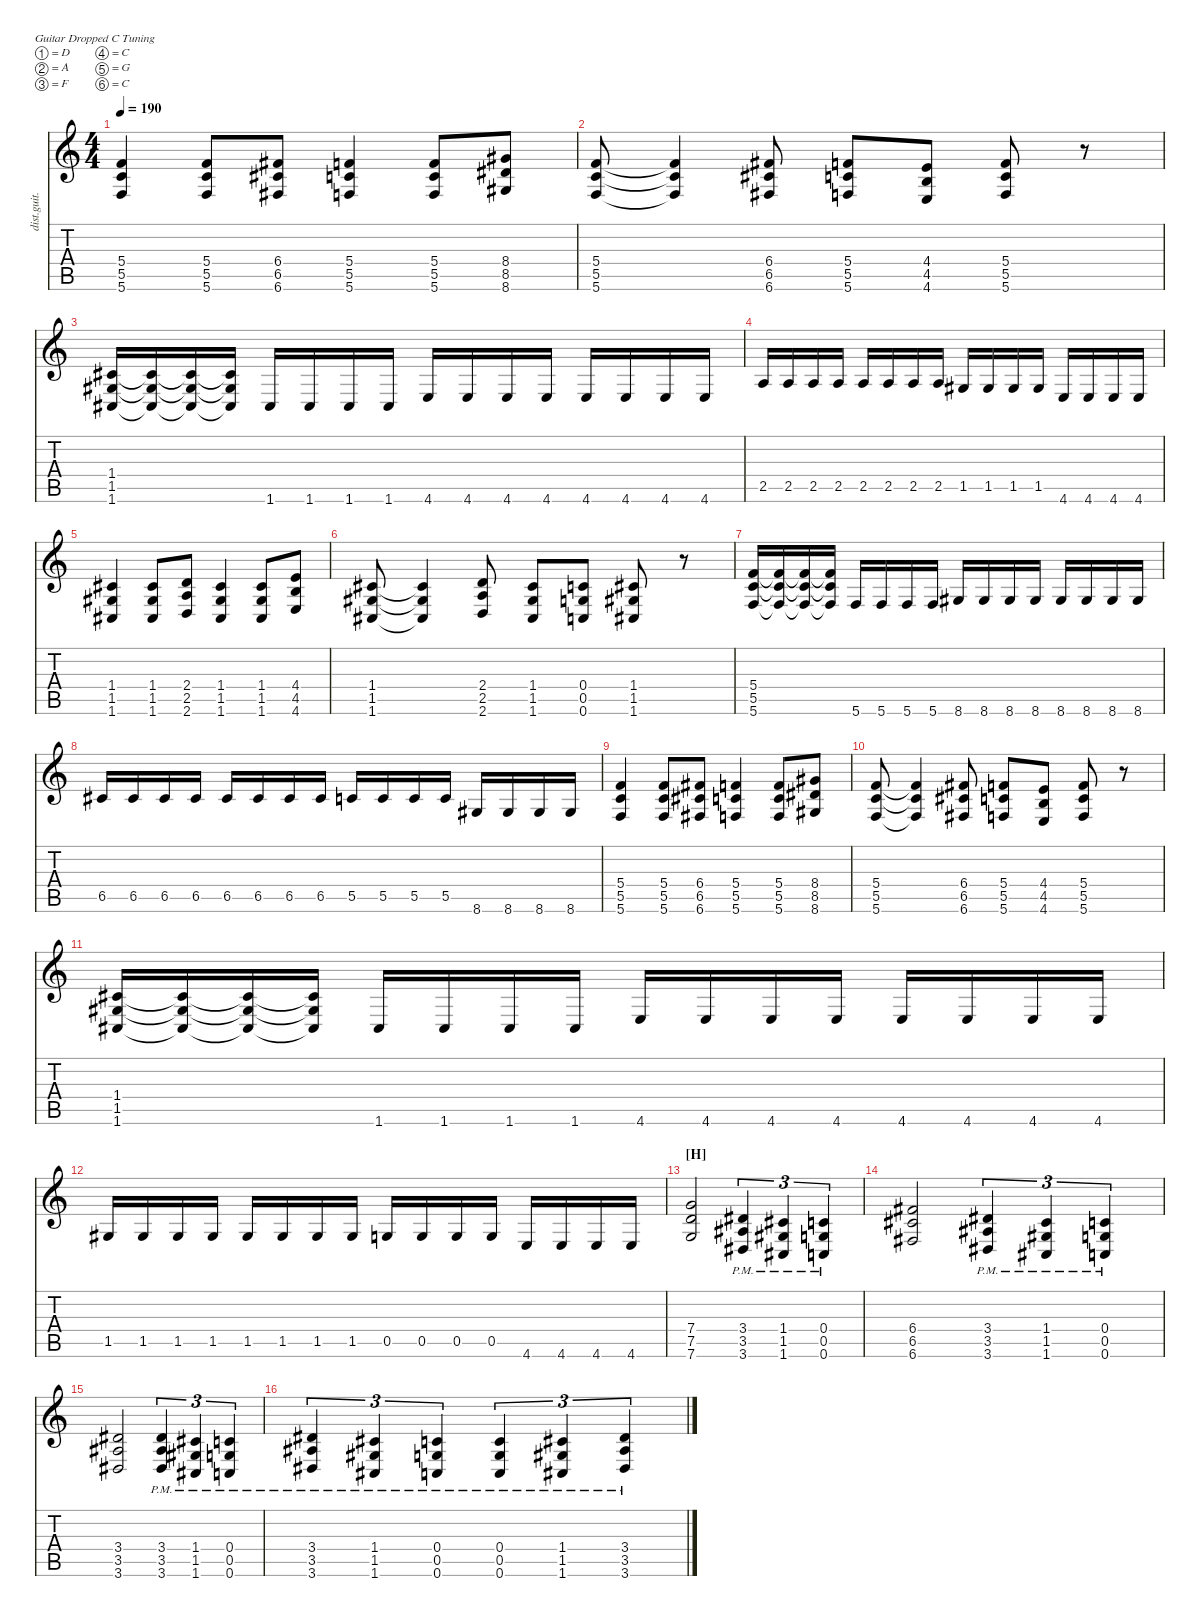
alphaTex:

\defaultSystemsLayout 4
\hideDynamics
\bracketExtendMode nobrackets
\otherSystemsTrackNameOrientation horizontal
\track ("Distortion Guitar" "dist.guit.") {instrument distortionguitar}
\staff {score tabs}
\tuning (D4 A3 F3 C3 G2 C2)
\ts (4 4)
\tempo 190
\clef g2
\ks c
(5.5 5.6 5.4).4{dy mf beam Up} (5.4 5.5 5.6).8{beam Up} (6.6{acc #} 6.5{acc #} 6.4{acc #}).8{beam Up} (5.4 5.5 5.6).4{beam Up} (5.6 5.5 5.4).8{beam Up} (8.4{acc #} 8.5{acc #} 8.6{acc #}).8{beam Up} |
(5.6 5.5 5.4).8{beam Up} (5.4{t} 5.5{t} 5.6{t}).4{beam Up} (6.6{acc #} 6.5{acc #} 6.4{acc #}).8{beam Up} (5.4 5.5 5.6).8{beam Up} (4.6 4.5 4.4).8{beam Up} (5.4 5.5 5.6).8{beam Up} r.8{beam Up} |
(1.6{acc #} 1.5{acc #} 1.4{acc #}).16{beam Up} (1.6{t acc #} 1.4{t acc #} 1.5{t acc #}).16{beam Up} (1.6{t acc #} 1.5{t acc #} 1.4{t acc #}).16{beam Up} (1.6{t acc #} 1.4{t acc #} 1.5{t acc #}).16{beam Up} 1.6{acc #}.16{beam Up} 1.6{acc #}.16{beam Up} 1.6{acc #}.16{beam Up} 1.6{acc #}.16{beam Up} 4.6.16{beam Up} 4.6.16{beam Up} 4.6.16{beam Up} 4.6.16{beam Up} 4.6.16{beam Up} 4.6.16{beam Up} 4.6.16{beam Up} 4.6.16{beam Up} |
2.5.16{beam Up} 2.5.16{beam Up} 2.5.16{beam Up} 2.5.16{beam Up} 2.5.16{beam Up} 2.5.16{beam Up} 2.5.16{beam Up} 2.5.16{beam Up} 1.5{acc #}.16{beam Up} 1.5{acc #}.16{beam Up} 1.5{acc #}.16{beam Up} 1.5{acc #}.16{beam Up} 4.6.16{beam Up} 4.6.16{beam Up} 4.6.16{beam Up} 4.6.16{beam Up} |
(1.5{acc #} 1.6{acc #} 1.4{acc #}).4{beam Up} (1.4{acc #} 1.5{acc #} 1.6{acc #}).8{beam Up} (2.6 2.5 2.4).8{beam Up} (1.4{acc #} 1.5{acc #} 1.6{acc #}).4{beam Up} (1.6{acc #} 1.5{acc #} 1.4{acc #}).8{beam Up} (4.4 4.5 4.6).8{beam Up} |
(1.6{acc #} 1.5{acc #} 1.4{acc #}).8{beam Up} (1.4{t acc #} 1.5{t acc #} 1.6{t acc #}).4{beam Up} (2.6 2.5 2.4).8{beam Up} (1.4{acc #} 1.5{acc #} 1.6{acc #}).8{beam Up} (0.6 0.5 0.4).8{beam Up} (1.4{acc #} 1.5{acc #} 1.6{acc #}).8{beam Up} r.8{beam Up} |
(5.6 5.5 5.4).16{beam Up} (5.6{t} 5.4{t} 5.5{t}).16{beam Up} (5.6{t} 5.5{t} 5.4{t}).16{beam Up} (5.6{t} 5.4{t} 5.5{t}).16{beam Up} 5.6.16{beam Up} 5.6.16{beam Up} 5.6.16{beam Up} 5.6.16{beam Up} 8.6{acc #}.16{beam Up} 8.6{acc #}.16{beam Up} 8.6{acc #}.16{beam Up} 8.6{acc #}.16{beam Up} 8.6{acc #}.16{beam Up} 8.6{acc #}.16{beam Up} 8.6{acc #}.16{beam Up} 8.6{acc #}.16{beam Up} |
6.5{acc #}.16{beam Up} 6.5{acc #}.16{beam Up} 6.5{acc #}.16{beam Up} 6.5{acc #}.16{beam Up} 6.5{acc #}.16{beam Up} 6.5{acc #}.16{beam Up} 6.5{acc #}.16{beam Up} 6.5{acc #}.16{beam Up} 5.5.16{beam Up} 5.5.16{beam Up} 5.5.16{beam Up} 5.5.16{beam Up} 8.6{acc #}.16{beam Up} 8.6{acc #}.16{beam Up} 8.6{acc #}.16{beam Up} 8.6{acc #}.16{beam Up} |
(5.5 5.6 5.4).4{beam Up} (5.4 5.5 5.6).8{beam Up} (6.6{acc #} 6.5{acc #} 6.4{acc #}).8{beam Up} (5.4 5.5 5.6).4{beam Up} (5.6 5.5 5.4).8{beam Up} (8.4{acc #} 8.5{acc #} 8.6{acc #}).8{beam Up} |
(5.6 5.5 5.4).8{beam Up} (5.4{t} 5.5{t} 5.6{t}).4{beam Up} (6.6{acc #} 6.5{acc #} 6.4{acc #}).8{beam Up} (5.4 5.5 5.6).8{beam Up} (4.6 4.5 4.4).8{beam Up} (5.4 5.5 5.6).8{beam Up} r.8{beam Up} |
(1.6{acc #} 1.5{acc #} 1.4{acc #}).16{beam Up} (1.6{t acc #} 1.4{t acc #} 1.5{t acc #}).16{beam Up} (1.6{t acc #} 1.5{t acc #} 1.4{t acc #}).16{beam Up} (1.6{t acc #} 1.4{t acc #} 1.5{t acc #}).16{beam Up} 1.6{acc #}.16{beam Up} 1.6{acc #}.16{beam Up} 1.6{acc #}.16{beam Up} 1.6{acc #}.16{beam Up} 4.6.16{beam Up} 4.6.16{beam Up} 4.6.16{beam Up} 4.6.16{beam Up} 4.6.16{beam Up} 4.6.16{beam Up} 4.6.16{beam Up} 4.6.16{beam Up} |
1.5{acc #}.16{beam Up} 1.5{acc #}.16{beam Up} 1.5{acc #}.16{beam Up} 1.5{acc #}.16{beam Up} 1.5{acc #}.16{beam Up} 1.5{acc #}.16{beam Up} 1.5{acc #}.16{beam Up} 1.5{acc #}.16{beam Up} 0.5.16{beam Up} 0.5.16{beam Up} 0.5.16{beam Up} 0.5.16{beam Up} 4.6.16{beam Up} 4.6.16{beam Up} 4.6.16{beam Up} 4.6.16{beam Up} |
\section ("H" "")
(7.6 7.5 7.4).2{beam Up} (3.6{pm acc #} 3.5{pm acc #} 3.4{pm acc #}).4{tu (3 2) beam Up} (1.6{pm acc #} 1.5{pm acc #} 1.4{pm acc #}).4{tu (3 2) beam Up} (0.6{pm} 0.5{pm} 0.4{pm}).4{tu (3 2) beam Up} |
(6.6{acc #} 6.5{acc #} 6.4{acc #}).2{beam Up} (3.6{pm acc #} 3.5{pm acc #} 3.4{pm acc #}).4{tu (3 2) beam Up} (1.6{pm acc #} 1.5{pm acc #} 1.4{pm acc #}).4{tu (3 2) beam Up} (0.6{pm} 0.5{pm} 0.4{pm}).4{tu (3 2) beam Up} |
(3.6{acc #} 3.5{acc #} 3.4{acc #}).2{beam Up} (3.6{pm acc #} 3.5{pm acc #} 3.4{pm acc #}).4{tu (3 2) beam Up} (1.6{pm acc #} 1.5{pm acc #} 1.4{pm acc #}).4{tu (3 2) beam Up} (0.6{pm} 0.5{pm} 0.4{pm}).4{tu (3 2) beam Up} |
(3.6{pm acc #} 3.5{pm acc #} 3.4{pm acc #}).4{tu (3 2) beam Up} (1.6{pm acc #} 1.5{pm acc #} 1.4{pm acc #}).4{tu (3 2) beam Up} (0.6{pm} 0.5{pm} 0.4{pm}).4{tu (3 2) beam Up} (0.6{pm} 0.5{pm} 0.4{pm}).4{tu (3 2) beam Up} (1.6{pm acc #} 1.5{pm acc #} 1.4{pm acc #}).4{tu (3 2) beam Up} (3.6{pm acc #} 3.5{pm acc #} 3.4{pm acc #}).4{tu (3 2) beam Up}
